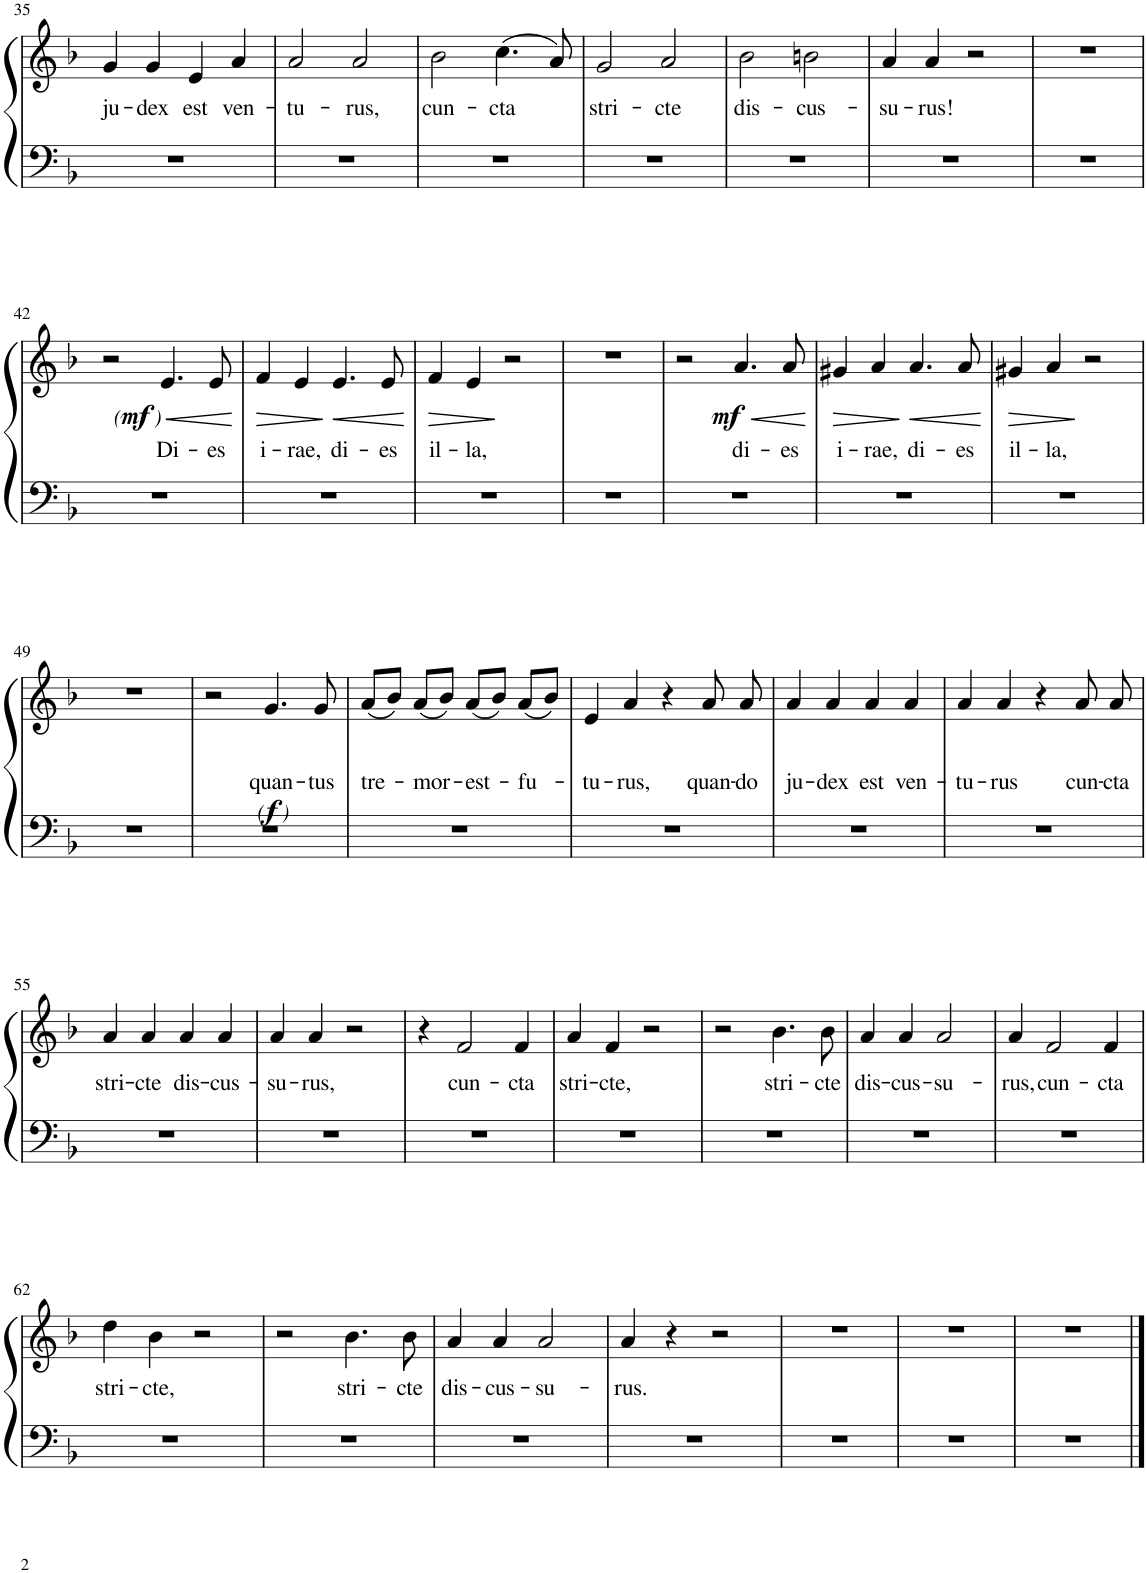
**kern	**kern	**text	**dynam
*part1	*part1	*part1	*part1
*staff2	*staff1	*staff1	*staff1/2
*I"Piano	*	*	*
*I'Pno.	*	*	*
!!LO:PB:g=z
*clefF4	*clefG2	*	*
*k[b-]	*k[b-]	*	*
*M4/4	*M4/4	*	*
*met(c)	*met(c)	*	*
=35	=35	=35	=35
!	!	!LO:LY:b	!
1r	4g/	ju-	.
!	!	!LO:LY:b	!
.	4g/	-dex	.
!	!	!LO:LY:b	!
.	4e/	est	.
!	!	!LO:LY:b	!
.	4a/	ven-	.
=36	=36	=36	=36
!	!	!LO:LY:b	!
1r	2a/	-tu-	.
!	!	!LO:LY:b	!
.	2a/	-rus,	.
=37	=37	=37	=37
!	!	!LO:LY:b	!
1r	2b-\	cun-	.
!	!	!LO:LY:b	!
.	(4.cc\	-cta	.
.	8a/)	.	.
=38	=38	=38	=38
!	!	!LO:LY:b	!
1r	2g/	stri-	.
!	!	!LO:LY:b	!
.	2a/	-cte	.
=39	=39	=39	=39
!	!	!LO:LY:b	!
1r	2b-\	dis-	.
!	!	!LO:LY:b	!
.	2bn\	-cus-	.
=40	=40	=40	=40
!	!	!LO:LY:b	!
1r	4a/	-su-	.
!	!	!LO:LY:b	!
.	4a/	-rus!	.
.	2r	.	.
=41	=41	=41	=41
1r	1r	.	.
!!LO:LB:g=z
=42	=42	=42	=42
1r	2r	.	.
!	!	!LO:LY:b	!LO:HP:b
!	!	!	!LO:DY:n=1:b
!	!	!	!LO:DY:n=2:b
!	!	!	!LO:DY:n=3:b
.	4.e/	Di-	< other-dynamics mf other-dynamics
!	!	!LO:LY:b	!
.	8e/	-es	.
.	.	.	[
=43	=43	=43	=43
!	!	!LO:LY:b	!LO:HP:b
1r	4f/	i-	>
!	!	!LO:LY:b	!
.	4e/	-rae,	.
!	!	!LO:LY:b	!LO:HP:n=1:b
.	4.e/	di-	] <
!	!	!LO:LY:b	!
.	8e/	-es	.
.	.	.	[
=44	=44	=44	=44
!	!	!LO:LY:b	!LO:HP:b
1r	4f/	il-	>
!	!	!LO:LY:b	!
.	4e/	-la,	.
.	2r	.	]
=45	=45	=45	=45
1r	1r	.	.
=46	=46	=46	=46
1r	2r	.	.
!	!	!LO:LY:b	!LO:HP:b
!	!	!	!LO:DY:n=1:b
.	4.a/	di-	< mf
!	!	!LO:LY:b	!
.	8a/	-es	.
.	.	.	[
=47	=47	=47	=47
!	!	!LO:LY:b	!LO:HP:b
1r	4g#X/	i-	>
!	!	!LO:LY:b	!
.	4a/	-rae,	.
!	!	!LO:LY:b	!LO:HP:n=1:b
.	4.a/	di-	] <
!	!	!LO:LY:b	!
.	8a/	-es	.
.	.	.	[
=48	=48	=48	=48
!	!	!LO:LY:b	!LO:HP:b
1r	4g#X/	il-	>
!	!	!LO:LY:b	!
.	4a/	-la,	.
.	2r	.	]
!!LO:LB:g=z
=49	=49	=49	=49
1r	1r	.	.
=50	=50	=50	=50
1r	2r	.	.
!	!	!LO:LY:b	!LO:DY:b
!	!	!	!LO:DY:n=1:b
!	!	!	!LO:DY:n=2:b
.	4.g/	quan-	other-dynamics f other-dynamics
!	!	!LO:LY:b	!
.	8g/	-tus	.
=51	=51	=51	=51
!	!	!LO:LY:b	!
1r	(8a/L	tre-	.
.	8b-/J)	.	.
!	!	!LO:LY:b	!
.	(8a/L	-mor-	.
.	8b-/J)	.	.
!	!	!LO:LY:b	!
.	(8a/L	-est-	.
.	8b-/J)	.	.
!	!	!LO:LY:b	!
.	(8a/L	-fu-	.
.	8b-/J)	.	.
=52	=52	=52	=52
!	!	!LO:LY:b	!
1r	4e/	-tu-	.
!	!	!LO:LY:b	!
.	4a/	-rus,	.
.	4r	.	.
!	!	!LO:LY:b	!
.	8a/	quan-	.
!	!	!LO:LY:b	!
.	8a/	-do	.
=53	=53	=53	=53
!	!	!LO:LY:b	!
1r	4a/	ju-	.
!	!	!LO:LY:b	!
.	4a/	-dex	.
!	!	!LO:LY:b	!
.	4a/	est	.
!	!	!LO:LY:b	!
.	4a/	ven-	.
=54	=54	=54	=54
!	!	!LO:LY:b	!
1r	4a/	-tu-	.
!	!	!LO:LY:b	!
.	4a/	-rus	.
.	4r	.	.
!	!	!LO:LY:b	!
.	8a/	cun-	.
!	!	!LO:LY:b	!
.	8a/	-cta	.
!!LO:LB:g=z
=55	=55	=55	=55
!	!	!LO:LY:b	!
1r	4a/	stri-	.
!	!	!LO:LY:b	!
.	4a/	-cte	.
!	!	!LO:LY:b	!
.	4a/	dis-	.
!	!	!LO:LY:b	!
.	4a/	-cus-	.
=56	=56	=56	=56
!	!	!LO:LY:b	!
1r	4a/	-su-	.
!	!	!LO:LY:b	!
.	4a/	-rus,	.
.	2r	.	.
=57	=57	=57	=57
1r	4r	.	.
!	!	!LO:LY:b	!
.	2f/	cun-	.
!	!	!LO:LY:b	!
.	4f/	-cta	.
=58	=58	=58	=58
!	!	!LO:LY:b	!
1r	4a/	stri-	.
!	!	!LO:LY:b	!
.	4f/	-cte,	.
.	2r	.	.
=59	=59	=59	=59
1r	2r	.	.
!	!	!LO:LY:b	!
.	4.b-\	stri-	.
!	!	!LO:LY:b	!
.	8b-\	-cte	.
=60	=60	=60	=60
!	!	!LO:LY:b	!
1r	4a/	dis-	.
!	!	!LO:LY:b	!
.	4a/	-cus-	.
!	!	!LO:LY:b	!
.	2a/	-su-	.
=61	=61	=61	=61
!	!	!LO:LY:b	!
1r	4a/	-rus,	.
!	!	!LO:LY:b	!
.	2f/	cun-	.
!	!	!LO:LY:b	!
.	4f/	-cta	.
!!LO:LB:g=z
=62	=62	=62	=62
!	!	!LO:LY:b	!
1r	4dd\	stri-	.
!	!	!LO:LY:b	!
.	4b-\	-cte,	.
.	2r	.	.
=63	=63	=63	=63
1r	2r	.	.
!	!	!LO:LY:b	!
.	4.b-\	stri-	.
!	!	!LO:LY:b	!
.	8b-\	-cte	.
=64	=64	=64	=64
!	!	!LO:LY:b	!
1r	4a/	dis-	.
!	!	!LO:LY:b	!
.	4a/	-cus-	.
!	!	!LO:LY:b	!
.	2a/	-su-	.
=65	=65	=65	=65
!	!	!LO:LY:b	!
1r	4a/	-rus.	.
.	4r	.	.
.	2r	.	.
=66	=66	=66	=66
1r	1r	.	.
=67	=67	=67	=67
1r	1r	.	.
=68	=68	=68	=68
1r	1r	.	.
==	==	==	==
*-	*-	*-	*-
